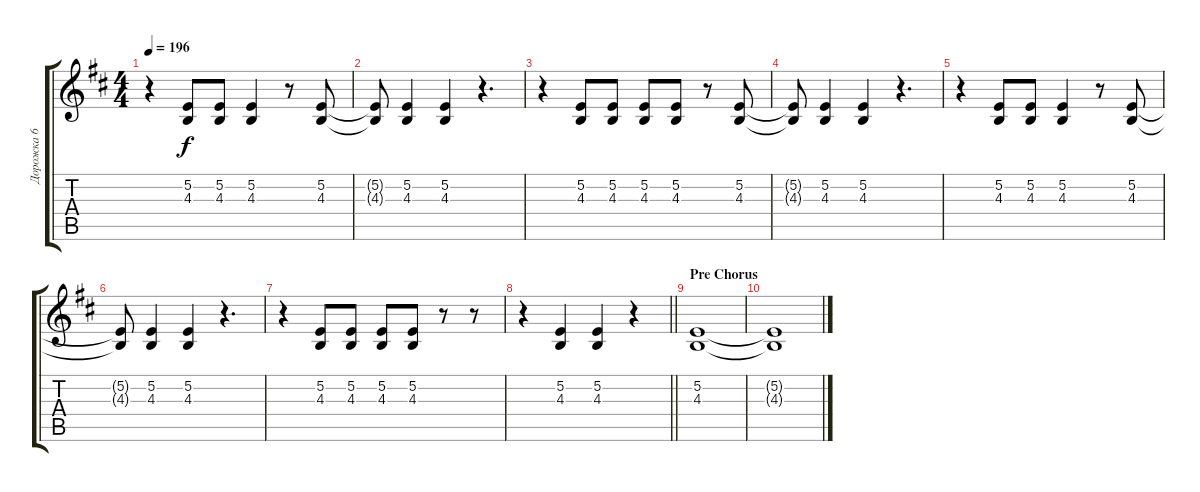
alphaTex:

\track ("Дорожка 6" "Дорожка 6") {instrument clarinet}
\staff {score tabs}
\tuning (E4 B3 G3 D3 A2 E2) {hide}
\ts (4 4)
\tempo 196
\clef g2
\ks d
r.4{dy f} (5.2 4.3).8 (5.2 4.3).8 (5.2 4.3).4 r.8 (5.2 4.3).8 |
(5.2{t} 4.3{t}).8 (5.2 4.3).4 (5.2 4.3).4 r.4{d} |
r.4 (5.2 4.3).8 (5.2 4.3).8 (5.2 4.3).8 (5.2 4.3).8 r.8 (5.2 4.3).8 |
(5.2{t} 4.3{t}).8 (5.2 4.3).4 (5.2 4.3).4 r.4{d} |
r.4 (5.2 4.3).8 (5.2 4.3).8 (5.2 4.3).4 r.8 (5.2 4.3).8 |
(5.2{t} 4.3{t}).8 (5.2 4.3).4 (5.2 4.3).4 r.4{d} |
r.4 (5.2 4.3).8 (5.2 4.3).8 (5.2 4.3).8 (5.2 4.3).8 r.8 r.8 |
\barLineRight lightlight
r.4 (5.2 4.3).4 (5.2 4.3).4 r.4 |
\section ("" "Pre Chorus")
(5.2 4.3).1 |
(5.2{t} 4.3{t}).1
